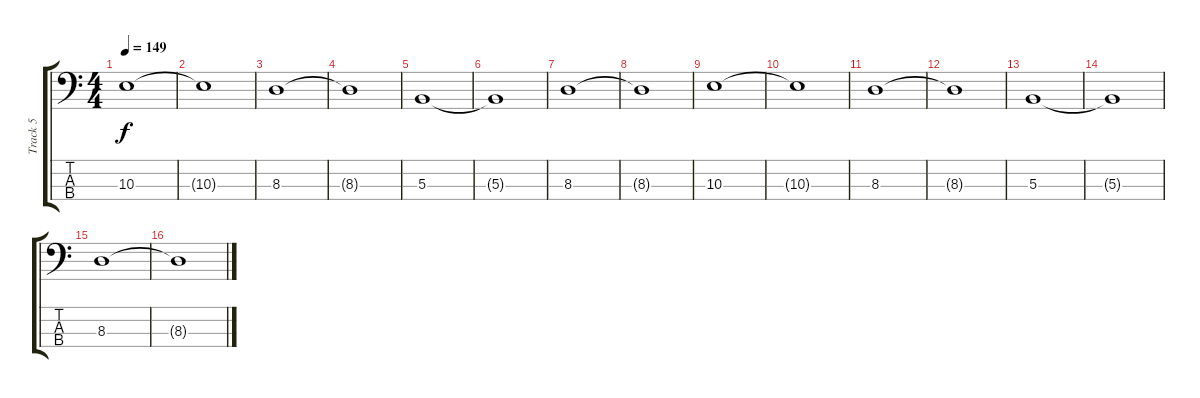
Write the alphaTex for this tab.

\track ("Track 5" "Track 5") {instrument electricbasspick}
\staff {score tabs}
\tuning (E2 B1 Gb1 B0) {hide}
\ts (4 4)
\section ("" "")
\tempo 149
\clef f4
\ks c
10.3.1{dy f} |
10.3{t}.1 |
8.3.1 |
8.3{t}.1 |
5.3.1 |
5.3{t}.1 |
8.3.1 |
8.3{t}.1 |
10.3.1 |
10.3{t}.1 |
8.3.1 |
8.3{t}.1 |
5.3.1 |
5.3{t}.1 |
8.3.1 |
8.3{t}.1
